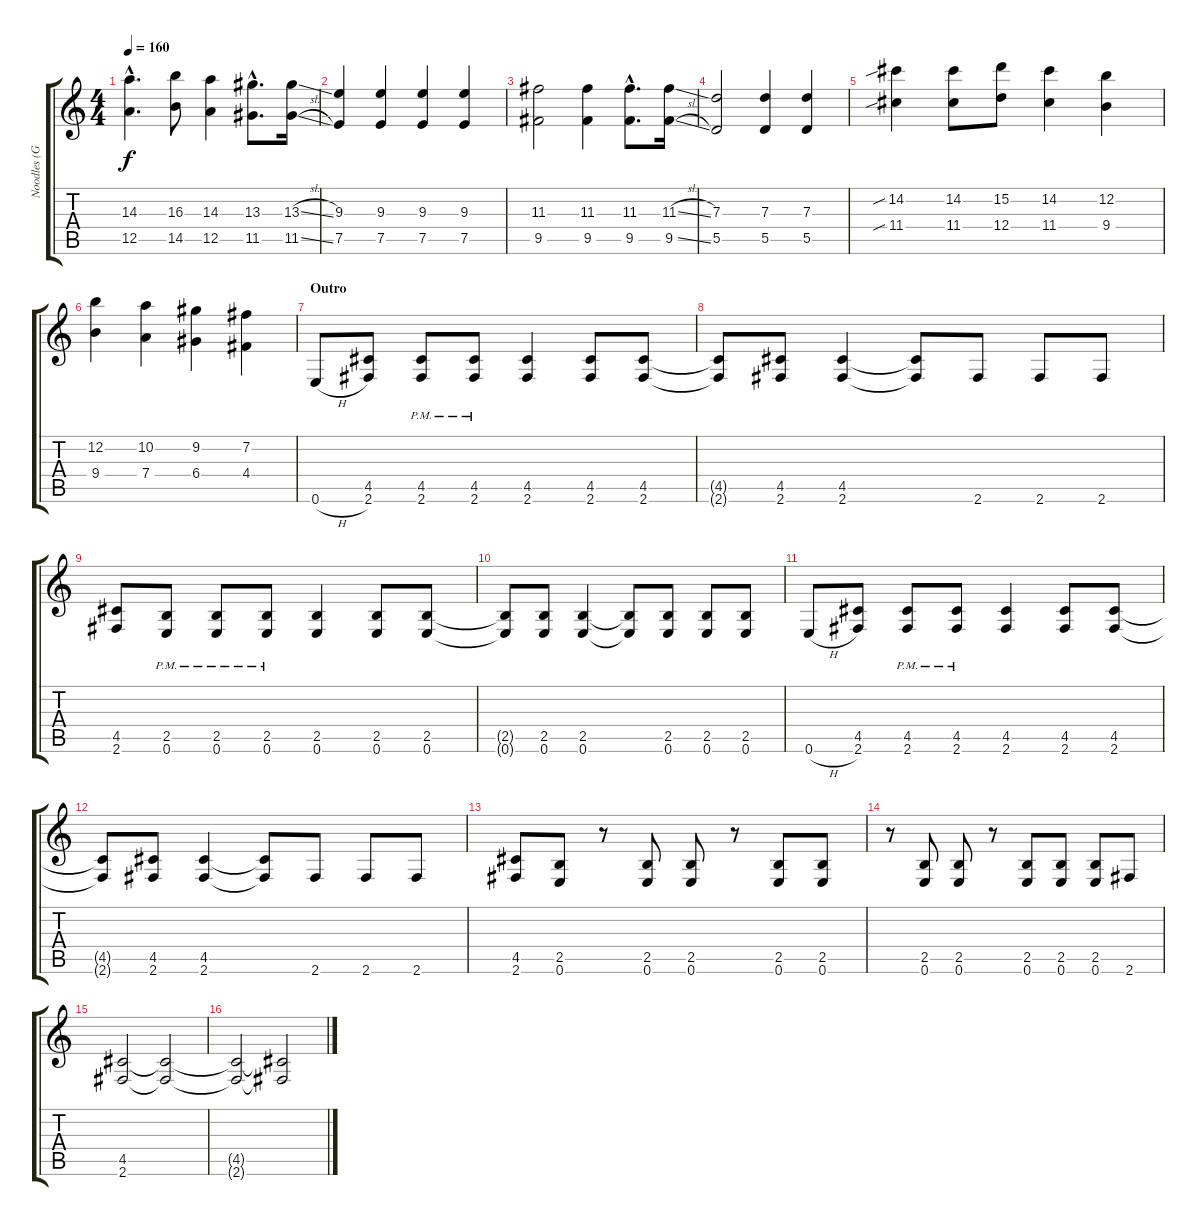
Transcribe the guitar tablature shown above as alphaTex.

\track ("Noodles (Guit)" "Noodles (G") {instrument distortionguitar}
\staff {score tabs}
\tuning (E4 B3 G3 D3 A2 E2) {hide}
\ts (4 4)
\tempo 160
\clef g2
\ks c
(14.3{hac} 12.5{hac}).4{d dy f} (16.3 14.5).8 (14.3 12.5).4 (13.3{hac} 11.5{hac}).8{d} (13.3{sl} 11.5{sl}).16 |
(9.3 7.5).4 (9.3 7.5).4 (9.3 7.5).4 (9.3 7.5).4 |
(11.3 9.5).2 (11.3 9.5).4 (11.3{hac} 9.5{hac}).8{d} (11.3{sl} 9.5{sl}).16 |
(7.3 5.5).2 (7.3 5.5).4 (7.3 5.5).4 |
(14.2{sib} 11.4{sib}).4{volume 14} (14.2 11.4).8 (15.2 12.4).8 (14.2 11.4).4 (12.2 9.4).4 |
(12.2 9.4).4 (10.2 7.4).4 (9.2 6.4).4 (7.2 4.4).4 |
\section ("" "Outro")
0.6{h}.8 (4.5 2.6).8 (4.5{pm} 2.6{pm}).8 (4.5{pm} 2.6{pm}).8 (4.5 2.6).4 (4.5 2.6).8 (4.5 2.6).8 |
(4.5{t} 2.6{t}).8 (4.5 2.6).8 (4.5 2.6).4 (4.5{t} 2.6{t}).8 2.6.8 2.6.8 2.6.8 |
(4.5 2.6).8 (2.5{pm} 0.6{pm}).8 (2.5{pm} 0.6{pm}).8 (2.5{pm} 0.6{pm}).8 (2.5 0.6).4 (2.5 0.6).8 (2.5 0.6).8 |
(2.5{t} 0.6{t}).8 (2.5 0.6).8 (2.5 0.6).4 (2.5{t} 0.6{t}).8 (2.5 0.6).8 (2.5 0.6).8 (2.5 0.6).8 |
0.6{h}.8 (4.5 2.6).8 (4.5{pm} 2.6{pm}).8 (4.5{pm} 2.6{pm}).8 (4.5 2.6).4 (4.5 2.6).8 (4.5 2.6).8 |
(4.5{t} 2.6{t}).8 (4.5 2.6).8 (4.5 2.6).4 (4.5{t} 2.6{t}).8 2.6.8 2.6.8 2.6.8 |
(4.5 2.6).8 (2.5 0.6).8 r.8 (2.5 0.6).8 (2.5 0.6).8 r.8 (2.5 0.6).8 (2.5 0.6).8 |
r.8 (2.5 0.6).8 (2.5 0.6).8 r.8 (2.5 0.6).8 (2.5 0.6).8 (2.5 0.6).8 2.6.8 |
(4.5 2.6).2{volume 10} (4.5{t} 2.6{t}).2{volume 9} |
(4.5{t} 2.6{t}).2{volume 8} (4.5{t} 2.6{t}).2{volume 7}
